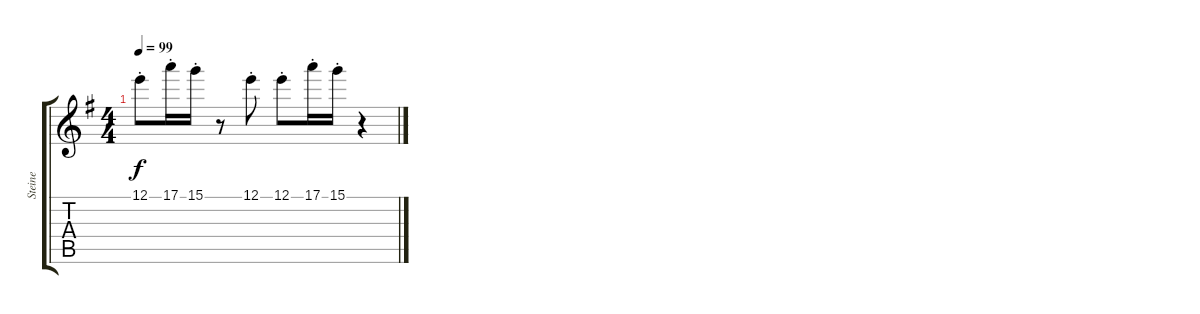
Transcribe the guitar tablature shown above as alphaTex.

\track ("Steine" "Steine") {instrument shamisen}
\staff {score tabs}
\tuning (E5 B4 G4 D4 A3 E3) {hide}
\ts (4 4)
\tempo 99
\clef g2
\ks g
12.1{st}.8{dy f} 17.1{st}.16 15.1{st}.16 r.8 12.1{st}.8 12.1{st}.8 17.1{st}.16 15.1{st}.16 r.4
